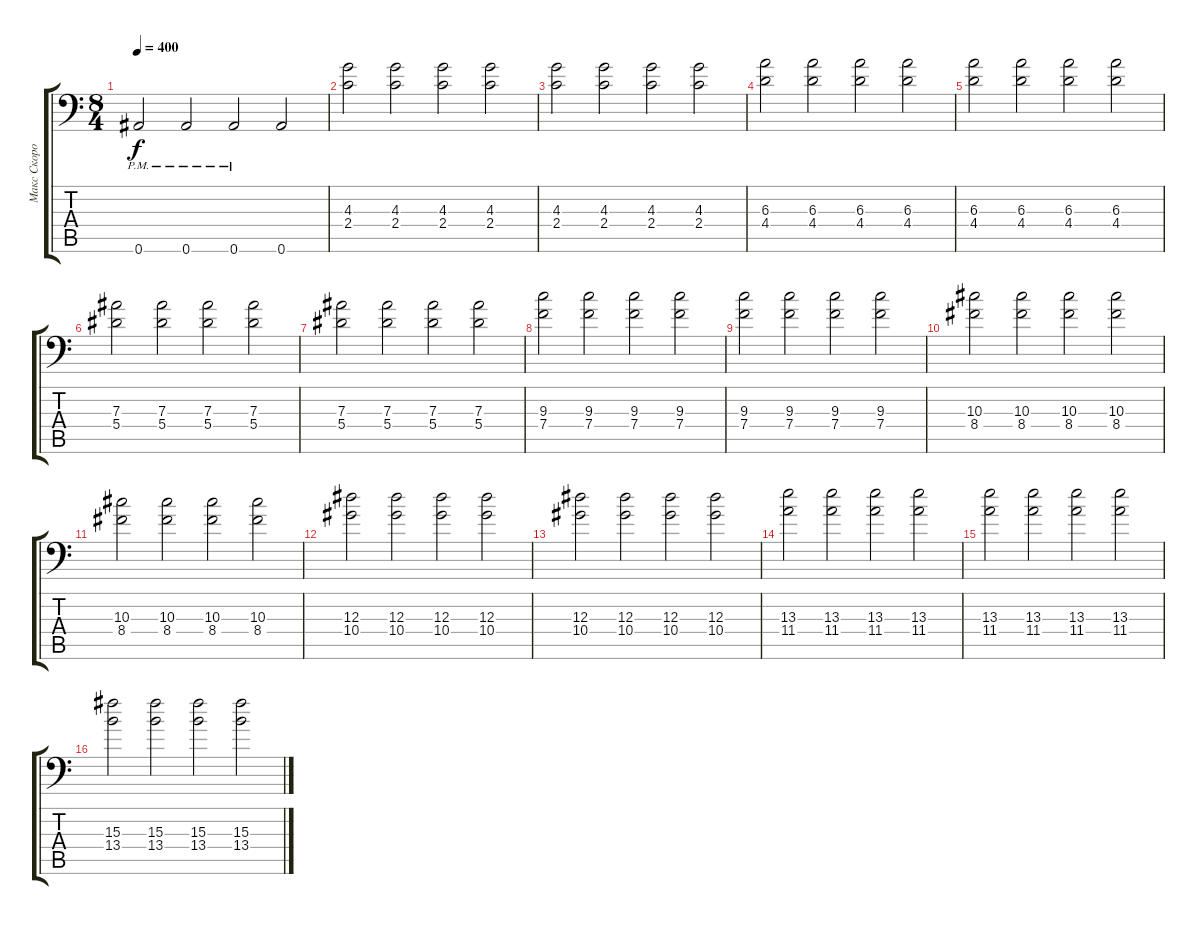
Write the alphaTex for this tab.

\track ("Макс Скоробогатов-Гитара" "Макс Скоро") {instrument distortionguitar}
\staff {score tabs}
\tuning (C4 G3 Eb3 Bb2 F2 Bb1) {hide}
\ts (8 4)
\tempo 400
\clef f4
\ks c
0.6{pm}.2{dy f} 0.6{pm}.2 0.6{pm}.2 0.6.2 |
(4.3 2.4).2 (4.3 2.4).2 (4.3 2.4).2 (4.3 2.4).2 |
(4.3 2.4).2 (4.3 2.4).2 (4.3 2.4).2 (4.3 2.4).2 |
(6.3 4.4).2 (6.3 4.4).2 (6.3 4.4).2 (6.3 4.4).2 |
(6.3 4.4).2 (6.3 4.4).2 (6.3 4.4).2 (6.3 4.4).2 |
(7.3 5.4).2 (7.3 5.4).2 (7.3 5.4).2 (7.3 5.4).2 |
(7.3 5.4).2 (7.3 5.4).2 (7.3 5.4).2 (7.3 5.4).2 |
(9.3 7.4).2 (9.3 7.4).2 (9.3 7.4).2 (9.3 7.4).2 |
(9.3 7.4).2 (9.3 7.4).2 (9.3 7.4).2 (9.3 7.4).2 |
(10.3 8.4).2 (10.3 8.4).2 (10.3 8.4).2 (10.3 8.4).2 |
(10.3 8.4).2 (10.3 8.4).2 (10.3 8.4).2 (10.3 8.4).2 |
(12.3 10.4).2 (12.3 10.4).2 (12.3 10.4).2 (12.3 10.4).2 |
(12.3 10.4).2 (12.3 10.4).2 (12.3 10.4).2 (12.3 10.4).2 |
(13.3 11.4).2 (13.3 11.4).2 (13.3 11.4).2 (13.3 11.4).2 |
(13.3 11.4).2 (13.3 11.4).2 (13.3 11.4).2 (13.3 11.4).2 |
(15.3 13.4).2 (15.3 13.4).2 (15.3 13.4).2 (15.3 13.4).2
